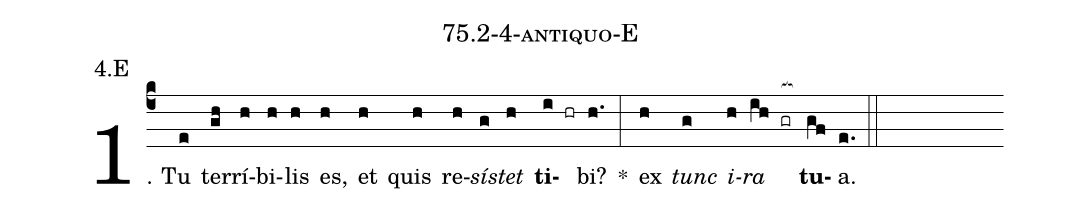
name: 75.2-4-antiquo-E;
annotation: 4.E;
%%
(c4)1. Tu(e) ter(gh)rí(h)bi(h)lis(h) es,(h) et(h) quis(h) re(h)<i>sís</i>(g)<i>tet</i>(h) <b>ti</b>(i hr)bi?(h.) *(:) ex(h) <i>tunc</i>(g) <i>i</i>(h)<i>ra</i>(ih gr[ocb:1{]) <b>tu</b>(gf[ocb:0}])a.(e.) (::)


%E(h) u(g) o(h) u(ih) a(gf) e.(e.) (::)
